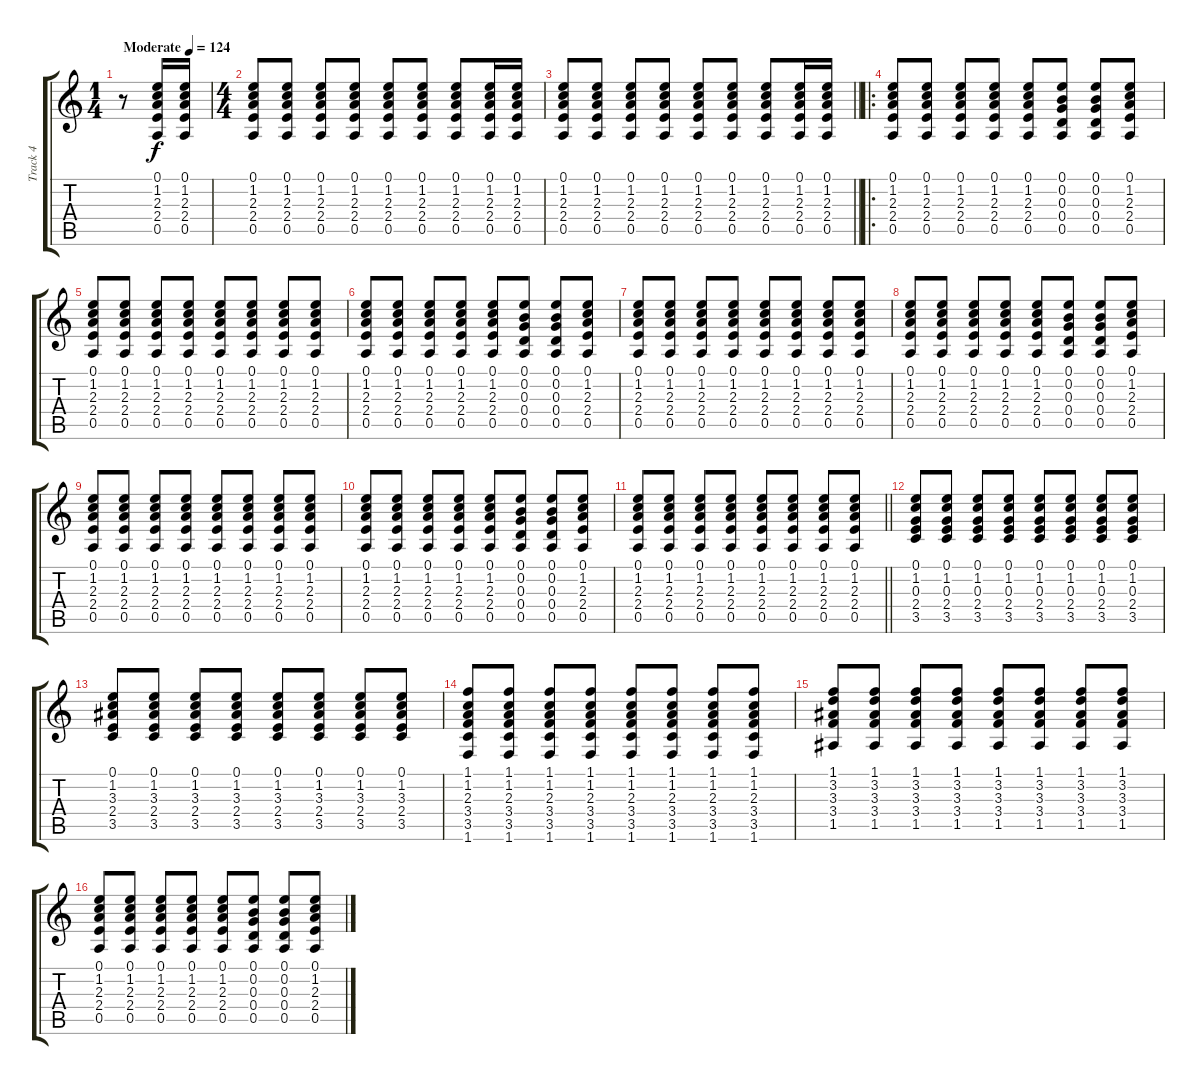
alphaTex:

\track ("Track 4" "Track 4") {instrument acousticguitarsteel}
\staff {score tabs}
\tuning (E4 B3 G3 D3 A2 E2) {hide}
\ts (1 4)
\tempo (124 "Moderate")
\clef g2
\ks c
r.8{dy f instrument acousticguitarsteel} (0.1 1.2 2.3 2.4 0.5).16 (0.1 1.2 2.3 2.4 0.5).16 |
\ts (4 4)
(0.1 1.2 2.3 2.4 0.5).8 (0.1 1.2 2.3 2.4 0.5).8 (0.1 1.2 2.3 2.4 0.5).8 (0.1 1.2 2.3 2.4 0.5).8 (0.1 1.2 2.3 2.4 0.5).8 (0.1 1.2 2.3 2.4 0.5).8 (0.1 1.2 2.3 2.4 0.5).8 (0.1 1.2 2.3 2.4 0.5).16 (0.1 1.2 2.3 2.4 0.5).16 |
\barLineRight lightlight
(0.1 1.2 2.3 2.4 0.5).8 (0.1 1.2 2.3 2.4 0.5).8 (0.1 1.2 2.3 2.4 0.5).8 (0.1 1.2 2.3 2.4 0.5).8 (0.1 1.2 2.3 2.4 0.5).8 (0.1 1.2 2.3 2.4 0.5).8 (0.1 1.2 2.3 2.4 0.5).8 (0.1 1.2 2.3 2.4 0.5).16 (0.1 1.2 2.3 2.4 0.5).16 |
\ro
(0.1 1.2 2.3 2.4 0.5).8 (0.1 1.2 2.3 2.4 0.5).8 (0.1 1.2 2.3 2.4 0.5).8 (0.1 1.2 2.3 2.4 0.5).8 (0.1 1.2 2.3 2.4 0.5).8 (0.1 0.2 0.3 0.4 0.5).8 (0.1 0.2 0.3 0.4 0.5).8 (0.1 1.2 2.3 2.4 0.5).8 |
(0.1 1.2 2.3 2.4 0.5).8 (0.1 1.2 2.3 2.4 0.5).8 (0.1 1.2 2.3 2.4 0.5).8 (0.1 1.2 2.3 2.4 0.5).8 (0.1 1.2 2.3 2.4 0.5).8 (0.1 1.2 2.3 2.4 0.5).8 (0.1 1.2 2.3 2.4 0.5).8 (0.1 1.2 2.3 2.4 0.5).8 |
(0.1 1.2 2.3 2.4 0.5).8 (0.1 1.2 2.3 2.4 0.5).8 (0.1 1.2 2.3 2.4 0.5).8 (0.1 1.2 2.3 2.4 0.5).8 (0.1 1.2 2.3 2.4 0.5).8 (0.1 0.2 0.3 0.4 0.5).8 (0.1 0.2 0.3 0.4 0.5).8 (0.1 1.2 2.3 2.4 0.5).8 |
(0.1 1.2 2.3 2.4 0.5).8 (0.1 1.2 2.3 2.4 0.5).8 (0.1 1.2 2.3 2.4 0.5).8 (0.1 1.2 2.3 2.4 0.5).8 (0.1 1.2 2.3 2.4 0.5).8 (0.1 1.2 2.3 2.4 0.5).8 (0.1 1.2 2.3 2.4 0.5).8 (0.1 1.2 2.3 2.4 0.5).8 |
(0.1 1.2 2.3 2.4 0.5).8 (0.1 1.2 2.3 2.4 0.5).8 (0.1 1.2 2.3 2.4 0.5).8 (0.1 1.2 2.3 2.4 0.5).8 (0.1 1.2 2.3 2.4 0.5).8 (0.1 0.2 0.3 0.4 0.5).8 (0.1 0.2 0.3 0.4 0.5).8 (0.1 1.2 2.3 2.4 0.5).8 |
(0.1 1.2 2.3 2.4 0.5).8 (0.1 1.2 2.3 2.4 0.5).8 (0.1 1.2 2.3 2.4 0.5).8 (0.1 1.2 2.3 2.4 0.5).8 (0.1 1.2 2.3 2.4 0.5).8 (0.1 1.2 2.3 2.4 0.5).8 (0.1 1.2 2.3 2.4 0.5).8 (0.1 1.2 2.3 2.4 0.5).8 |
(0.1 1.2 2.3 2.4 0.5).8 (0.1 1.2 2.3 2.4 0.5).8 (0.1 1.2 2.3 2.4 0.5).8 (0.1 1.2 2.3 2.4 0.5).8 (0.1 1.2 2.3 2.4 0.5).8 (0.1 0.2 0.3 0.4 0.5).8 (0.1 0.2 0.3 0.4 0.5).8 (0.1 1.2 2.3 2.4 0.5).8 |
\barLineRight lightlight
(0.1 1.2 2.3 2.4 0.5).8 (0.1 1.2 2.3 2.4 0.5).8 (0.1 1.2 2.3 2.4 0.5).8 (0.1 1.2 2.3 2.4 0.5).8 (0.1 1.2 2.3 2.4 0.5).8 (0.1 1.2 2.3 2.4 0.5).8 (0.1 1.2 2.3 2.4 0.5).8 (0.1 1.2 2.3 2.4 0.5).8 |
(0.1 1.2 0.3 2.4 3.5).8 (0.1 1.2 0.3 2.4 3.5).8 (0.1 1.2 0.3 2.4 3.5).8 (0.1 1.2 0.3 2.4 3.5).8 (0.1 1.2 0.3 2.4 3.5).8 (0.1 1.2 0.3 2.4 3.5).8 (0.1 1.2 0.3 2.4 3.5).8 (0.1 1.2 0.3 2.4 3.5).8 |
(0.1 1.2 3.3 2.4 3.5).8 (0.1 1.2 3.3 2.4 3.5).8 (0.1 1.2 3.3 2.4 3.5).8 (0.1 1.2 3.3 2.4 3.5).8 (0.1 1.2 3.3 2.4 3.5).8 (0.1 1.2 3.3 2.4 3.5).8 (0.1 1.2 3.3 2.4 3.5).8 (0.1 1.2 3.3 2.4 3.5).8 |
(1.1 1.2 2.3 3.4 3.5 1.6).8 (1.1 1.2 2.3 3.4 3.5 1.6).8 (1.1 1.2 2.3 3.4 3.5 1.6).8 (1.1 1.2 2.3 3.4 3.5 1.6).8 (1.1 1.2 2.3 3.4 3.5 1.6).8 (1.1 1.2 2.3 3.4 3.5 1.6).8 (1.1 1.2 2.3 3.4 3.5 1.6).8 (1.1 1.2 2.3 3.4 3.5 1.6).8 |
(1.1 3.2 3.3 3.4 1.5).8 (1.1 3.2 3.3 3.4 1.5).8 (1.1 3.2 3.3 3.4 1.5).8 (1.1 3.2 3.3 3.4 1.5).8 (1.1 3.2 3.3 3.4 1.5).8 (1.1 3.2 3.3 3.4 1.5).8 (1.1 3.2 3.3 3.4 1.5).8 (1.1 3.2 3.3 3.4 1.5).8 |
(0.1 1.2 2.3 2.4 0.5).8 (0.1 1.2 2.3 2.4 0.5).8 (0.1 1.2 2.3 2.4 0.5).8 (0.1 1.2 2.3 2.4 0.5).8 (0.1 1.2 2.3 2.4 0.5).8 (0.1 0.2 0.3 0.4 0.5).8 (0.1 0.2 0.3 0.4 0.5).8 (0.1 1.2 2.3 2.4 0.5).8
